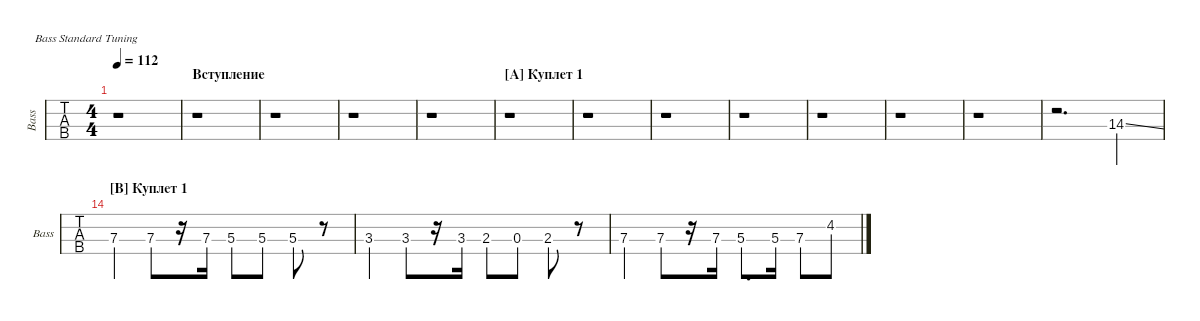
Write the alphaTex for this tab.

\defaultSystemsLayout 4
\hideDynamics
\bracketExtendMode groupsimilarinstruments
\singleTrackTrackNamePolicy allsystems
\multiTrackTrackNamePolicy allsystems
\otherSystemsTrackNameOrientation horizontal
\defaultBarNumberDisplay FirstOfSystem
\track ("Bass" "Bass") {instrument electricbassfinger}
\staff {tabs}
\tuning (G2 D2 A1 E1)
\ts (4 4)
\tempo 112
\clef f4
\ks eminor
r.1{dy mf instrument electricbassfinger} |
\section ("" "Вступление")
r.1 |
r.1 |
r.1 |
r.1 |
\section ("A" "Куплет 1")
r.1 |
r.1 |
r.1 |
r.1 |
r.1 |
r.1 |
r.1 |
r.2{d} 14.3{ss}.4 |
\section ("B" "Куплет 1")
7.3.4 7.3.8 r.16 7.3.16 5.3.8 5.3.8 5.3.8 r.8 |
3.3.4 3.3.8 r.16 3.3.16 2.3.8 0.3.8 2.3.8 r.8 |
7.3.4 7.3.8 r.16 7.3.16 5.3.8{d} 5.3.16 7.3.8 4.2.8
